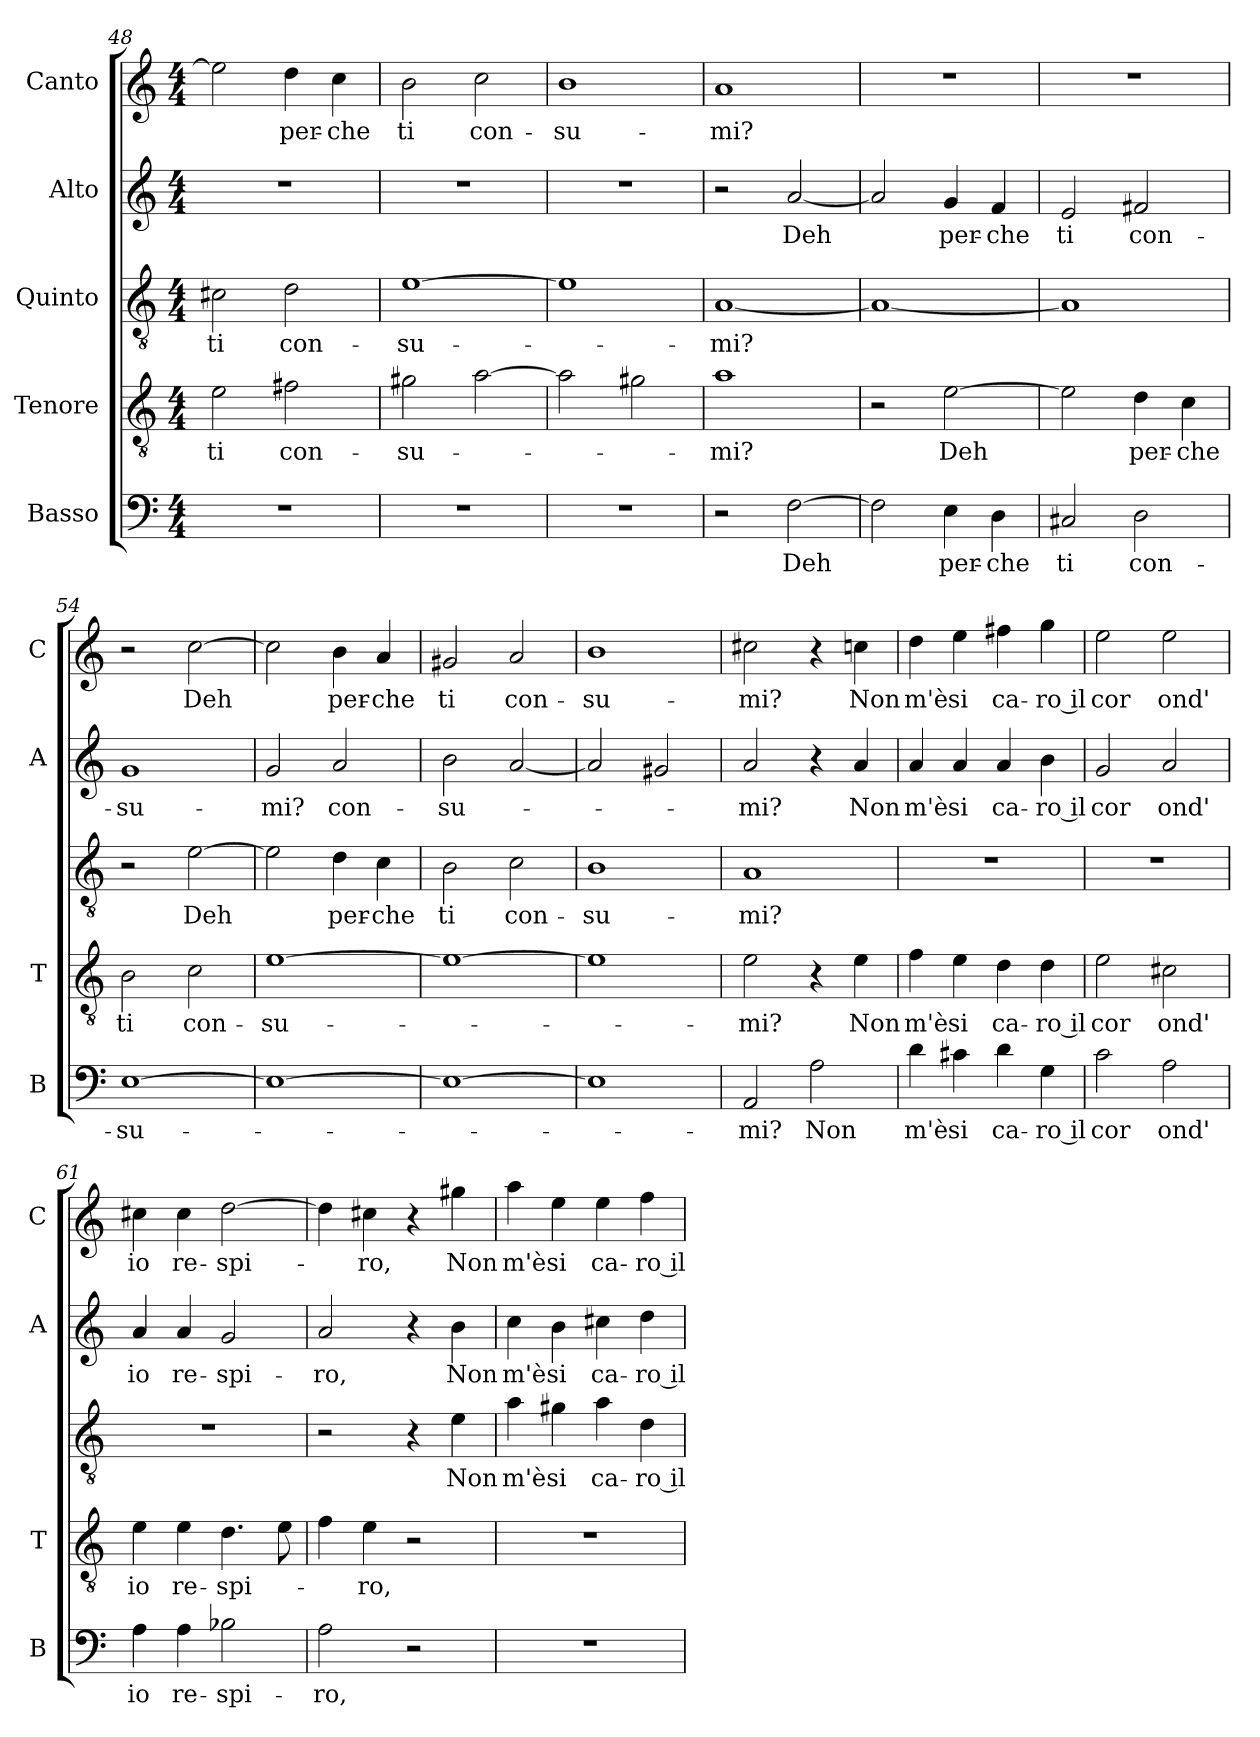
**kern	**text	**kern	**text	**kern	**text	**kern	**text	**kern	**text
*part5	*part5	*part4	*part4	*part3	*part3	*part2	*part2	*part1	*part1
*staff5	*staff5	*staff4	*staff4	*staff3	*staff3	*staff2	*staff2	*staff1	*staff1
*I"Basso	*	*I"Tenore	*	*I"Quinto	*	*I"Alto	*	*I"Canto	*
*I'B	*	*I'T	*	*	*	*I'A	*	*I'C	*
!!LO:PB:g=z
*clefF4	*	*clefGv2	*	*clefGv2	*	*clefG2	*	*clefG2	*
*k[]	*	*k[]	*	*k[]	*	*k[]	*	*k[]	*
*C:	*	*C:	*	*C:	*	*C:	*	*C:	*
*M4/4	*	*M4/4	*	*M4/4	*	*M4/4	*	*M4/4	*
=48	=48	=48	=48	=48	=48	=48	=48	=48	=48
!	!	!	!LO:LY:b	!	!LO:LY:b	!	!	!	!
1r	.	2e\	ti	2c#X\	ti	1r	.	2ee\]	.
!	!	!	!LO:LY:b	!	!LO:LY:b	!	!	!	!LO:LY:b
.	.	2f#X\	con-	2d\	con-	.	.	4dd\	per-
!	!	!	!	!	!	!	!	!	!LO:LY:b
.	.	.	.	.	.	.	.	4cc\	-che
=49	=49	=49	=49	=49	=49	=49	=49	=49	=49
!	!	!	!LO:LY:b	!	!LO:LY:b	!	!	!	!LO:LY:b
1r	.	2g#X\	-su-	[1e	-su-	1r	.	2b\	ti
!	!	!	!	!	!	!	!	!	!LO:LY:b
.	.	[2a\	.	.	.	.	.	2cc\	con-
=50	=50	=50	=50	=50	=50	=50	=50	=50	=50
!	!	!	!	!	!	!	!	!	!LO:LY:b
1r	.	2a\]	.	1e]	.	1r	.	1b	-su-
.	.	2g#X\	.	.	.	.	.	.	.
=51	=51	=51	=51	=51	=51	=51	=51	=51	=51
!	!	!	!LO:LY:b	!	!LO:LY:b	!	!	!	!LO:LY:b
2r	.	1a	-mi?	[1A	-mi?	2r	.	1a	-mi?
!	!LO:LY:b	!	!	!	!	!	!LO:LY:b	!	!
[2F\	Deh	.	.	.	.	[2a/	Deh	.	.
=52	=52	=52	=52	=52	=52	=52	=52	=52	=52
2F\]	.	2r	.	1A_	.	2a/]	.	1r	.
!	!LO:LY:b	!	!LO:LY:b	!	!	!	!LO:LY:b	!	!
4E\	per-	[2e\	Deh	.	.	4g/	per-	.	.
!	!LO:LY:b	!	!	!	!	!	!LO:LY:b	!	!
4D\	-che	.	.	.	.	4f/	-che	.	.
=53	=53	=53	=53	=53	=53	=53	=53	=53	=53
!	!LO:LY:b	!	!	!	!	!	!LO:LY:b	!	!
2C#X/	ti	2e\]	.	1A]	.	2e/	ti	1r	.
!	!LO:LY:b	!	!LO:LY:b	!	!	!	!LO:LY:b	!	!
2D\	con-	4d\	per-	.	.	2f#X/	con-	.	.
!	!	!	!LO:LY:b	!	!	!	!	!	!
.	.	4c\	-che	.	.	.	.	.	.
=54	=54	=54	=54	=54	=54	=54	=54	=54	=54
!	!LO:LY:b	!	!LO:LY:b	!	!	!	!LO:LY:b	!	!
[1E	-su-	2B\	ti	2r	.	1g	-su-	2r	.
!	!	!	!LO:LY:b	!	!LO:LY:b	!	!	!	!LO:LY:b
.	.	2c\	con-	[2e\	Deh	.	.	[2cc\	Deh
=55	=55	=55	=55	=55	=55	=55	=55	=55	=55
!	!	!	!LO:LY:b	!	!	!	!LO:LY:b	!	!
1E_	.	[1e	-su-	2e\]	.	2g/	-mi?	2cc\]	.
!	!	!	!	!	!LO:LY:b	!	!LO:LY:b	!	!LO:LY:b
.	.	.	.	4d\	per-	2a/	con-	4b\	per-
!	!	!	!	!	!LO:LY:b	!	!	!	!LO:LY:b
.	.	.	.	4c\	-che	.	.	4a/	-che
!!LO:LB:g=z
=56	=56	=56	=56	=56	=56	=56	=56	=56	=56
!	!	!	!	!	!LO:LY:b	!	!LO:LY:b	!	!LO:LY:b
1E_	.	1e_	.	2B\	ti	2b\	-su-	2g#X/	ti
!	!	!	!	!	!LO:LY:b	!	!	!	!LO:LY:b
.	.	.	.	2c\	con-	[2a/	.	2a/	con-
=57	=57	=57	=57	=57	=57	=57	=57	=57	=57
!	!	!	!	!	!LO:LY:b	!	!	!	!LO:LY:b
1E]	.	1e]	.	1B	-su-	2a/]	.	1b	-su-
.	.	.	.	.	.	2g#X/	.	.	.
=58	=58	=58	=58	=58	=58	=58	=58	=58	=58
!	!LO:LY:b	!	!LO:LY:b	!	!LO:LY:b	!	!LO:LY:b	!	!LO:LY:b
2AA/	-mi?	2e\	-mi?	1A	-mi?	2a/	-mi?	2cc#X\	-mi?
!	!LO:LY:b	!	!	!	!	!	!	!	!
2A\	Non	4r	.	.	.	4r	.	4r	.
!	!	!	!LO:LY:b	!	!	!	!LO:LY:b	!	!LO:LY:b
.	.	4e\	Non	.	.	4a/	Non	4ccn\	Non
=59	=59	=59	=59	=59	=59	=59	=59	=59	=59
!	!LO:LY:b	!	!LO:LY:b	!	!	!	!LO:LY:b	!	!LO:LY:b
4d\	m'è	4f\	m'è	1r	.	4a/	m'è	4dd\	m'è
!	!LO:LY:b	!	!LO:LY:b	!	!	!	!LO:LY:b	!	!LO:LY:b
4c#X\	si	4e\	si	.	.	4a/	si	4ee\	si
!	!LO:LY:b	!	!LO:LY:b	!	!	!	!LO:LY:b	!	!LO:LY:b
4d\	ca-	4d\	ca-	.	.	4a/	ca-	4ff#X\	ca-
!	!LO:LY:b	!	!LO:LY:b	!	!	!	!LO:LY:b	!	!LO:LY:b
4G\	-ro il	4d\	-ro il	.	.	4b\	-ro il	4gg\	-ro il
=60	=60	=60	=60	=60	=60	=60	=60	=60	=60
!	!LO:LY:b	!	!LO:LY:b	!	!	!	!LO:LY:b	!	!LO:LY:b
2c\	cor	2e\	cor	1r	.	2g/	cor	2ee\	cor
!	!LO:LY:b	!	!LO:LY:b	!	!	!	!LO:LY:b	!	!LO:LY:b
2A\	ond'	2c#X\	ond'	.	.	2a/	ond'	2ee\	ond'
=61	=61	=61	=61	=61	=61	=61	=61	=61	=61
!	!LO:LY:b	!	!LO:LY:b	!	!	!	!LO:LY:b	!	!LO:LY:b
4A\	io	4e\	io	1r	.	4a/	io	4cc#X\	io
!	!LO:LY:b	!	!LO:LY:b	!	!	!	!LO:LY:b	!	!LO:LY:b
4A\	re-	4e\	re-	.	.	4a/	re-	4cc#\	re-
!	!LO:LY:b	!	!LO:LY:b	!	!	!	!LO:LY:b	!	!LO:LY:b
2B-X\	-spi-	4.d\	-spi-	.	.	2g/	-spi-	[2dd\	-spi-
.	.	8e\	.	.	.	.	.	.	.
=62	=62	=62	=62	=62	=62	=62	=62	=62	=62
!	!LO:LY:b	!	!	!	!	!	!LO:LY:b	!	!
2A\	-ro,	4f\	.	2r	.	2a/	-ro,	4dd\]	.
!	!	!	!LO:LY:b	!	!	!	!	!	!LO:LY:b
.	.	4e\	-ro,	.	.	.	.	4cc#X\	-ro,
2r	.	2r	.	4r	.	4r	.	4r	.
!	!	!	!	!	!LO:LY:b	!	!LO:LY:b	!	!LO:LY:b
.	.	.	.	4e\	Non	4b\	Non	4gg#X\	Non
=63	=63	=63	=63	=63	=63	=63	=63	=63	=63
!	!	!	!	!	!LO:LY:b	!	!LO:LY:b	!	!LO:LY:b
1r	.	1r	.	4a\	m'è	4cc\	m'è	4aa\	m'è
!	!	!	!	!	!LO:LY:b	!	!LO:LY:b	!	!LO:LY:b
.	.	.	.	4g#X\	si	4b\	si	4ee\	si
!	!	!	!	!	!LO:LY:b	!	!LO:LY:b	!	!LO:LY:b
.	.	.	.	4a\	ca-	4cc#X\	ca-	4ee\	ca-
!	!	!	!	!	!LO:LY:b	!	!LO:LY:b	!	!LO:LY:b
.	.	.	.	4d\	-ro il	4dd\	-ro il	4ff\	-ro il
=	=	=	=	=	=	=	=	=	=
*-	*-	*-	*-	*-	*-	*-	*-	*-	*-
